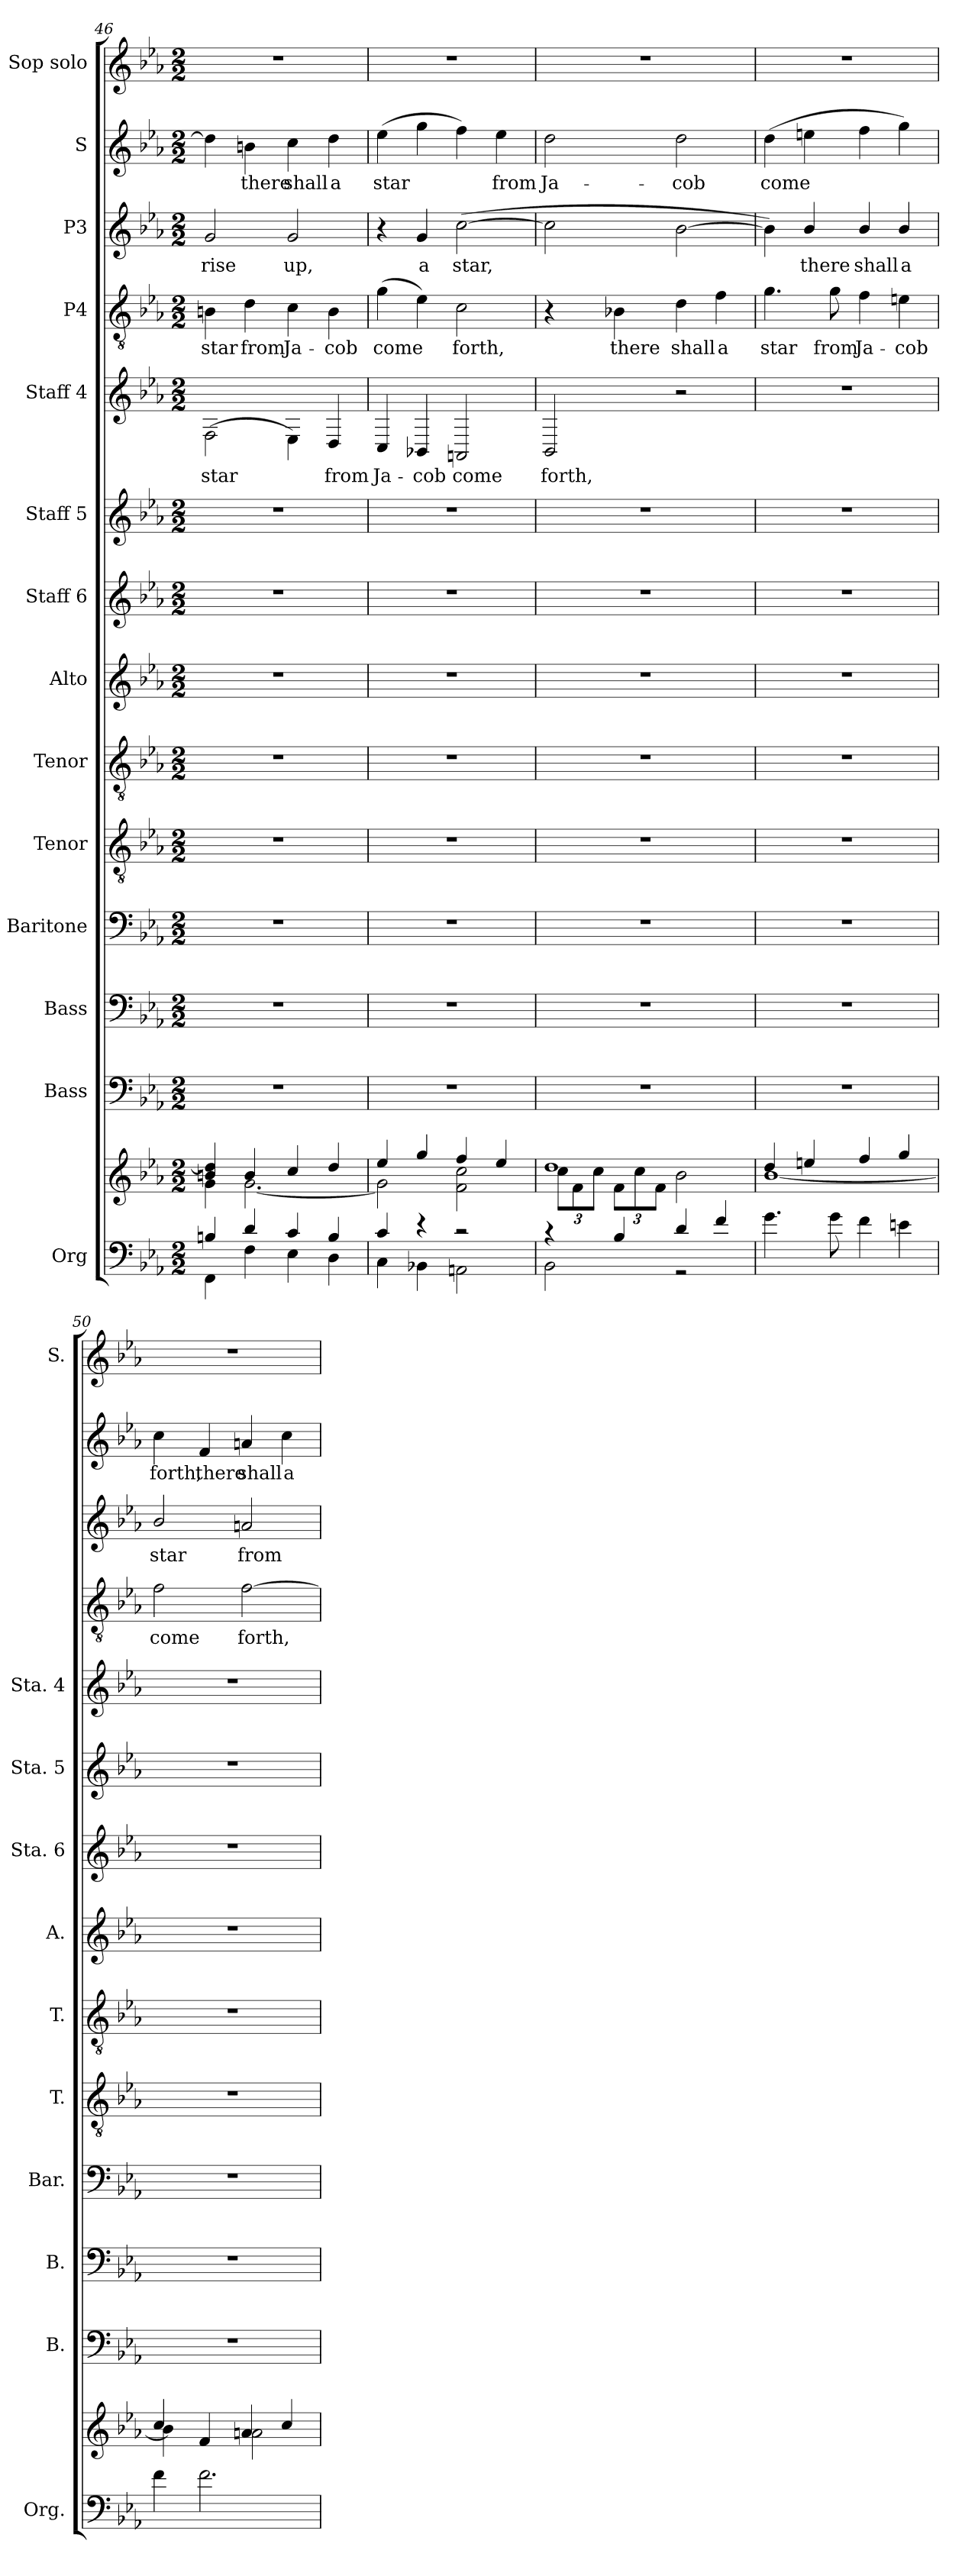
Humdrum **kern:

**kern	**kern	**kern	**kern	**kern	**kern	**kern	**kern	**kern	**kern	**kern	**text	**kern	**text	**kern	**text	**kern	**text	**kern
*part14	*part14	*part13	*part12	*part11	*part10	*part9	*part8	*part7	*part6	*part5	*part5	*part4	*part4	*part3	*part3	*part2	*part2	*part1
*staff15	*staff14	*staff13	*staff12	*staff11	*staff10	*staff9	*staff8	*staff7	*staff6	*staff5	*staff5	*staff4	*staff4	*staff3	*staff3	*staff2	*staff2	*staff1
*I"Org	*	*I"Bass	*I"Bass	*I"Baritone	*I"Tenor	*I"Tenor	*I"Alto	*I"Staff 6	*I"Staff 5	*I"Staff 4	*	*I"P4	*	*I"P3	*	*I"S	*	*I"Sop solo
*I'Org.	*	*I'B.	*I'B.	*I'Bar.	*I'T.	*I'T.	*I'A.	*I'Sta. 6	*I'Sta. 5	*I'Sta. 4	*	*	*	*	*	*	*	*I'S.
*clefF4	*clefG2	*clefF4	*clefF4	*clefF4	*clefGv2	*clefGv2	*clefG2	*clefG2	*clefG2	*clefG2	*	*clefGv2	*	*clefG2	*	*clefG2	*	*clefG2
*	*	*	*	*	*ITrd7c12	*ITrd7c12	*	*	*	*	*	*	*	*	*	*	*	*
*k[b-e-a-]	*k[b-e-a-]	*k[b-e-a-]	*k[b-e-a-]	*k[b-e-a-]	*k[b-e-a-]	*k[b-e-a-]	*k[b-e-a-]	*k[b-e-a-]	*k[b-e-a-]	*k[b-e-a-]	*	*k[b-e-a-]	*	*k[b-e-a-]	*	*k[b-e-a-]	*	*k[b-e-a-]
*E-:	*E-:	*E-:	*E-:	*E-:	*E-:	*E-:	*E-:	*E-:	*E-:	*E-:	*	*E-:	*	*E-:	*	*E-:	*	*E-:
*M2/2	*M2/2	*M2/2	*M2/2	*M2/2	*M2/2	*M2/2	*M2/2	*M2/2	*M2/2	*M2/2	*	*M2/2	*	*M2/2	*	*M2/2	*	*M2/2
=46	=46	=46	=46	=46	=46	=46	=46	=46	=46	=46	=46	=46	=46	=46	=46	=46	=46	=46
*^	*^	*	*	*	*	*	*	*	*	*	*	*	*	*	*	*	*	*
!	!	!	!	!	!	!	!	!	!	!	!	!	!LO:LY:b	!	!LO:LY:b	!	!LO:LY:b	!	!	!
4Bn/	4FF\	4bn/ 4dd/]	4g\	1r	1r	1r	1r	1r	1r	1r	1r	(>2F\	star	4Bn\	star	2g/	rise	4dd\]	.	1r
!	!	!	!	!	!	!	!	!	!	!	!	!	!	!	!LO:LY:b	!	!	!	!LO:LY:b	!
4d/	4F\	4b/	[2.g\	.	.	.	.	.	.	.	.	.	.	4d\	from	.	.	4bn\	there	.
!	!	!	!	!	!	!	!	!	!	!	!	!	!	!	!LO:LY:b	!	!LO:LY:b	!	!LO:LY:b	!
4c/	4E-\	4cc/	.	.	.	.	.	.	.	.	.	4E-\)	.	4c\	Ja-	2g/	up,	4cc\	shall	.
!	!	!	!	!	!	!	!	!	!	!	!	!	!LO:LY:b	!	!LO:LY:b	!	!	!	!LO:LY:b	!
4B/	4D\	4dd/	.	.	.	.	.	.	.	.	.	4D/	from	4B\	-cob	.	.	4dd\	a	.
=47	=47	=47	=47	=47	=47	=47	=47	=47	=47	=47	=47	=47	=47	=47	=47	=47	=47	=47	=47	=47
!	!	!	!	!	!	!	!	!	!	!	!	!	!LO:LY:b	!	!LO:LY:b	!	!	!	!LO:LY:b	!
4c/	4C\	4ee-/	2g\]	1r	1r	1r	1r	1r	1r	1r	1r	4C/	Ja-	(>4g\	come	4r	.	(>4ee-\	star	1r
!	!	!	!	!	!	!	!	!	!	!	!	!	!LO:LY:b	!	!	!	!LO:LY:b	!	!	!
4r	4BB-X\	4gg/	.	.	.	.	.	.	.	.	.	4BB-X/	-cob	4e-\)	.	4g/	a	4gg\	.	.
!	!	!	!	!	!	!	!	!	!	!	!	!	!LO:LY:b	!	!LO:LY:b	!	!LO:LY:b	!	!	!
2r	2AAn\	4ff/	2f\ 2cc\	.	.	.	.	.	.	.	.	2AAn/	come	2c\	forth,	(>[2cc\	star,	4ff\)	.	.
!	!	!	!	!	!	!	!	!	!	!	!	!	!	!	!	!	!	!	!LO:LY:b	!
.	.	4ee-/	.	.	.	.	.	.	.	.	.	.	.	.	.	.	.	4ee-\	from	.
=48	=48	=48	=48	=48	=48	=48	=48	=48	=48	=48	=48	=48	=48	=48	=48	=48	=48	=48	=48	=48
*	*	*	*Xbrackettup	*	*	*	*	*	*	*	*	*	*	*	*	*	*	*	*	*
!	!	!	!	!	!	!	!	!	!	!	!	!	!LO:LY:b	!	!	!	!	!	!LO:LY:b	!
4r	2BB-\	1dd	12cc\L	1r	1r	1r	1r	1r	1r	1r	1r	2BB-/	forth,	4r	.	2cc\]	.	2dd\	Ja-	1r
.	.	.	12f\	.	.	.	.	.	.	.	.	.	.	.	.	.	.	.	.	.
.	.	.	12cc\J	.	.	.	.	.	.	.	.	.	.	.	.	.	.	.	.	.
!	!	!	!	!	!	!	!	!	!	!	!	!	!	!	!LO:LY:b	!	!	!	!	!
4B-/	.	.	12f\L	.	.	.	.	.	.	.	.	.	.	4B-X\	there	.	.	.	.	.
.	.	.	12cc\	.	.	.	.	.	.	.	.	.	.	.	.	.	.	.	.	.
.	.	.	12f\J	.	.	.	.	.	.	.	.	.	.	.	.	.	.	.	.	.
!	!	!	!	!	!	!	!	!	!	!	!	!	!	!	!LO:LY:b	!	!	!	!LO:LY:b	!
4d/	2r	.	2b-\	.	.	.	.	.	.	.	.	2r	.	4d\	shall	[2b-\	.	2dd\	-cob	.
!	!	!	!	!	!	!	!	!	!	!	!	!	!	!	!LO:LY:b	!	!	!	!	!
4f/	.	.	.	.	.	.	.	.	.	.	.	.	.	4f\	a	.	.	.	.	.
*v	*v	*	*	*	*	*	*	*	*	*	*	*	*	*	*	*	*	*	*	*
=49	=49	=49	=49	=49	=49	=49	=49	=49	=49	=49	=49	=49	=49	=49	=49	=49	=49	=49	=49
!	!	!	!	!	!	!	!	!	!	!	!	!	!	!LO:LY:b	!	!	!	!LO:LY:b	!
4.g\	4dd/	[1b-	1r	1r	1r	1r	1r	1r	1r	1r	1r	.	4.g\	star	4b-\])	.	(>4dd\	come	1r
!	!	!	!	!	!	!	!	!	!	!	!	!	!	!	!	!LO:LY:b	!	!	!
.	4een/	.	.	.	.	.	.	.	.	.	.	.	.	.	4b-/	there	4een\	.	.
!	!	!	!	!	!	!	!	!	!	!	!	!	!	!LO:LY:b	!	!	!	!	!
8g\	.	.	.	.	.	.	.	.	.	.	.	.	8g\	from	.	.	.	.	.
!	!	!	!	!	!	!	!	!	!	!	!	!	!	!LO:LY:b	!	!LO:LY:b	!	!	!
4f\	4ff/	.	.	.	.	.	.	.	.	.	.	.	4f\	Ja-	4b-/	shall	4ff\	.	.
!	!	!	!	!	!	!	!	!	!	!	!	!	!	!LO:LY:b	!	!LO:LY:b	!	!	!
4en\	4gg/	.	.	.	.	.	.	.	.	.	.	.	4en\	-cob	4b-/	a	4gg\)	.	.
!!LO:PB:g=z
=50	=50	=50	=50	=50	=50	=50	=50	=50	=50	=50	=50	=50	=50	=50	=50	=50	=50	=50	=50
!	!	!	!	!	!	!	!	!	!	!	!	!	!	!LO:LY:b	!	!LO:LY:b	!	!LO:LY:b	!
4f\	4cc/	4b-\]	1r	1r	1r	1r	1r	1r	1r	1r	1r	.	2f\	come	2b-/	star	4cc\	forth,	1r
!	!	!	!	!	!	!	!	!	!	!	!	!	!	!	!	!	!	!LO:LY:b	!
2.f\	4f/	4ryy	.	.	.	.	.	.	.	.	.	.	.	.	.	.	4f/	there	.
!	!	!	!	!	!	!	!	!	!	!	!	!	!	!LO:LY:b	!	!LO:LY:b	!	!LO:LY:b	!
.	4an/	2a\	.	.	.	.	.	.	.	.	.	.	[2f\	forth,	2an/	from	4an/	shall	.
!	!	!	!	!	!	!	!	!	!	!	!	!	!	!	!	!	!	!LO:LY:b	!
.	4cc/	.	.	.	.	.	.	.	.	.	.	.	.	.	.	.	4cc\	a	.
*	*v	*v	*	*	*	*	*	*	*	*	*	*	*	*	*	*	*	*	*
=	=	=	=	=	=	=	=	=	=	=	=	=	=	=	=	=	=	=
*-	*-	*-	*-	*-	*-	*-	*-	*-	*-	*-	*-	*-	*-	*-	*-	*-	*-	*-
